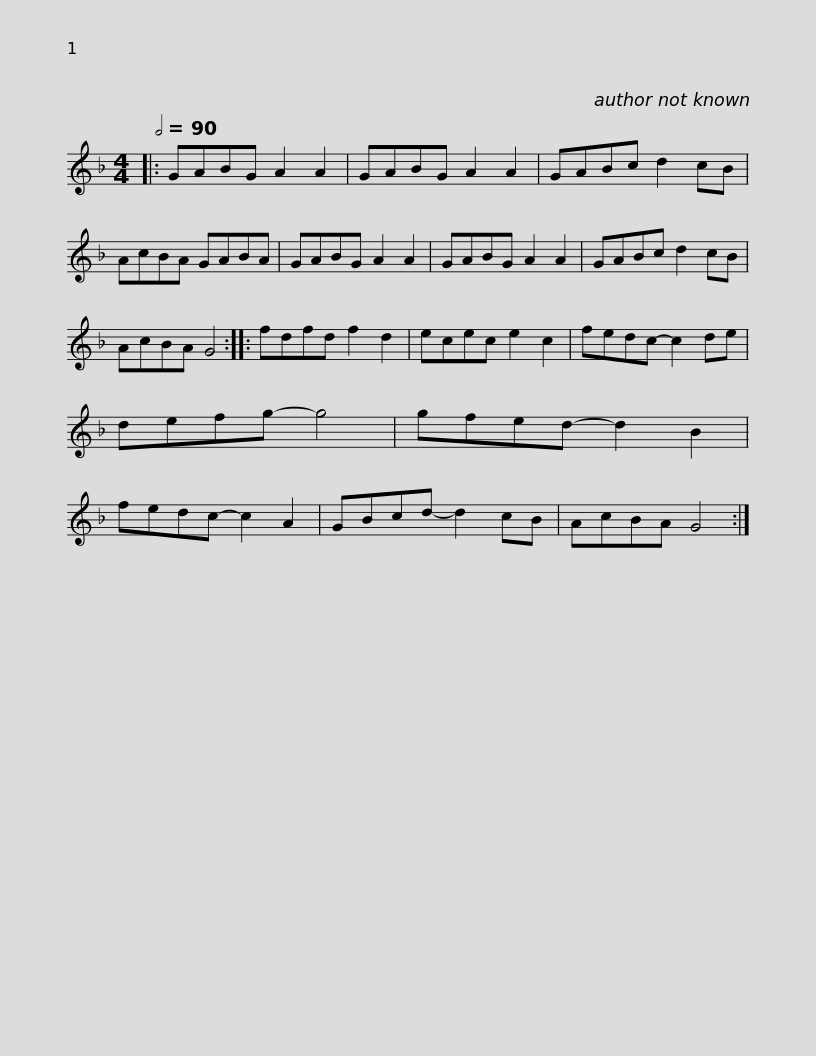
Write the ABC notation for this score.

X:1
L:1/8
Q:1/2=90
M:4/4
I:linebreak $
K:F
V:1 treble
V:1
|: GABG A2 A2 | GABG A2 A2 | GABc d2 cB | AcBA GABA | GABG A2 A2 | %5
 GABG A2 A2 |$ GABc d2 cB | AcBA G4 :: fdfd f2 d2 | ecec e2 c2 | %10
 fedc- c2 de | defg- g4 | gfed- d2 B2 |$ fedc- c2 A2 | GBcd- d2 cB | %15
 AcBA G4 :| %16
